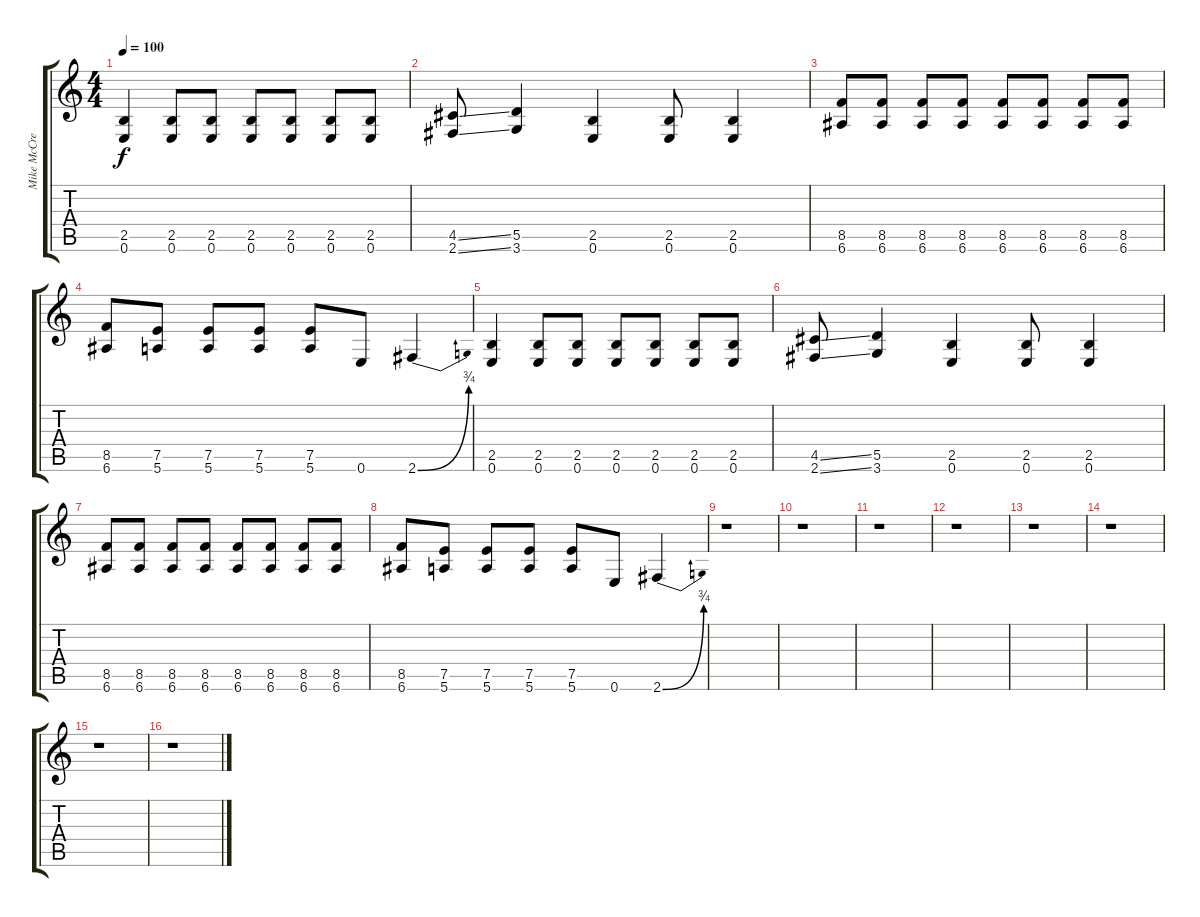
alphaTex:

\track ("Mike McCready" "Mike McCre") {instrument distortionguitar}
\staff {score tabs}
\tuning (E4 B3 G3 D3 A2 E2) {hide}
\ts (4 4)
\tempo 100
\clef g2
\ks c
(2.5 0.6).4{dy f} (2.5 0.6).8 (2.5 0.6).8 (2.5 0.6).8 (2.5 0.6).8 (2.5 0.6).8 (2.5 0.6).8 |
(4.5{ss} 2.6{ss}).8 (5.5 3.6).4 (2.5 0.6).4 (2.5 0.6).8 (2.5 0.6).4 |
(8.5 6.6).8 (8.5 6.6).8 (8.5 6.6).8 (8.5 6.6).8 (8.5 6.6).8 (8.5 6.6).8 (8.5 6.6).8 (8.5 6.6).8 |
(8.5 6.6).8 (7.5 5.6).8 (7.5 5.6).8 (7.5 5.6).8 (7.5 5.6).8 0.6.8 2.6{be (bend 0 0 60 3)}.4 |
(2.5 0.6).4 (2.5 0.6).8 (2.5 0.6).8 (2.5 0.6).8 (2.5 0.6).8 (2.5 0.6).8 (2.5 0.6).8 |
(4.5{ss} 2.6{ss}).8 (5.5 3.6).4 (2.5 0.6).4 (2.5 0.6).8 (2.5 0.6).4 |
(8.5 6.6).8 (8.5 6.6).8 (8.5 6.6).8 (8.5 6.6).8 (8.5 6.6).8 (8.5 6.6).8 (8.5 6.6).8 (8.5 6.6).8 |
(8.5 6.6).8 (7.5 5.6).8 (7.5 5.6).8 (7.5 5.6).8 (7.5 5.6).8 0.6.8 2.6{be (bend 0 0 60 3)}.4 |
r.1 |
r.1 |
r.1 |
r.1 |
r.1 |
r.1 |
r.1 |
r.1
